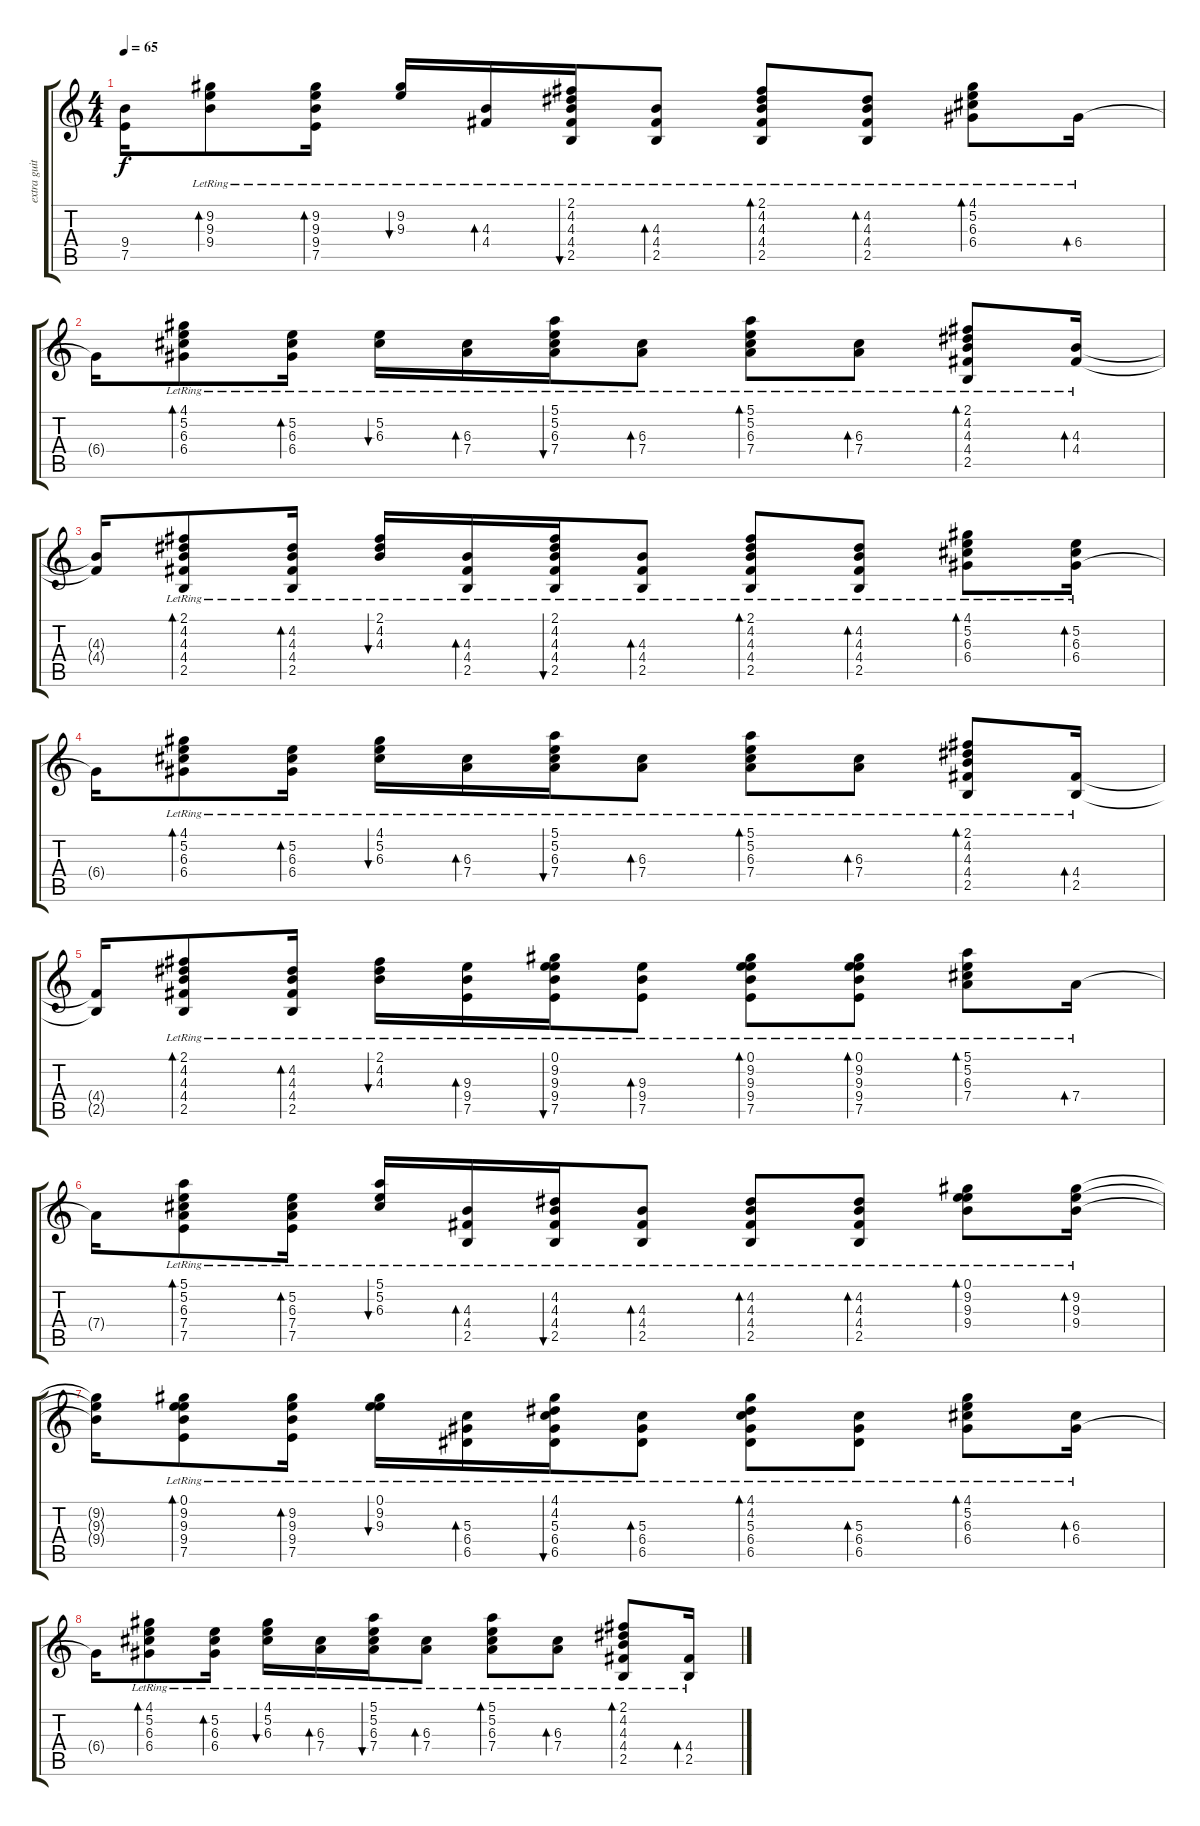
\track ("extra guitar" "extra guit") {instrument electricguitarclean}
\staff {score tabs}
\tuning (E4 B3 G3 D3 A2 E2) {hide}
\ts (4 4)
\tempo 65
\clef g2
\ks c
(9.4{t} 7.5{t}).16{dy f} (9.2{lr} 9.3{lr} 9.4{lr}).8{bd 30} (9.2{lr} 9.3{lr} 9.4{lr} 7.5{lr}).16{bd 30} (9.2{lr} 9.3{lr}).16{bu 30} (4.3{lr} 4.4{lr}).16{bd 30} (2.1{lr} 4.2{lr} 4.3{lr} 4.4{lr} 2.5{lr}).16{bu 30} (4.3{lr} 4.4{lr} 2.5{lr}).8{bd 30} (2.1{lr} 4.2{lr} 4.3{lr} 4.4{lr} 2.5{lr}).8{bd 30} (4.2{lr} 4.3{lr} 4.4{lr} 2.5{lr}).8{bd 30} (4.1{lr} 5.2{lr} 6.3{lr} 6.4{lr}).8{bd 30} 6.4{lr}.16{bd 30} |
6.4{t}.16 (4.1{lr} 5.2{lr} 6.3{lr} 6.4{lr}).8{bd 30} (5.2{lr} 6.3{lr} 6.4{lr}).16{bd 30} (5.2{lr} 6.3{lr}).16{bu 30} (6.3{lr} 7.4{lr}).16{bd 30} (5.1 5.2{lr} 6.3{lr} 7.4{lr}).16{bu 30} (6.3{lr} 7.4{lr}).8{bd 30} (5.1{lr} 5.2{lr} 6.3{lr} 7.4{lr}).8{bd 30} (6.3{lr} 7.4{lr}).8{bd 30} (2.1{lr} 4.2{lr} 4.3{lr} 4.4{lr} 2.5{lr}).8{bd 30} (4.3{lr} 4.4{lr}).16{bd 30} |
(4.3{t} 4.4{t}).16 (2.1{lr} 4.2{lr} 4.3{lr} 4.4{lr} 2.5).8{bd 30} (4.2{lr} 4.3{lr} 4.4{lr} 2.5).16{bd 30} (2.1{lr} 4.2{lr} 4.3{lr}).16{bu 30} (4.3{lr} 4.4{lr} 2.5).16{bd 30} (2.1{lr} 4.2{lr} 4.3{lr} 4.4{lr} 2.5).16{bu 30} (4.3{lr} 4.4{lr} 2.5).8{bd 30} (2.1{lr} 4.2{lr} 4.3{lr} 4.4{lr} 2.5).8{bd 30} (4.2 4.3{lr} 4.4{lr} 2.5).8{bd 30} (4.1 5.2 6.3{lr} 6.4{lr}).8{bd 30} (5.2{lr} 6.3{lr} 6.4{lr}).16{bd 60} |
6.4{t}.16 (4.1{lr} 5.2{lr} 6.3{lr} 6.4{lr}).8{bd 30} (5.2{lr} 6.3{lr} 6.4{lr}).16{bd 30} (4.1{lr} 5.2{lr} 6.3{lr}).16{bu 30} (6.3{lr} 7.4{lr}).16{bd 30} (5.1{lr} 5.2{lr} 6.3{lr} 7.4{lr}).16{bu 30} (6.3{lr} 7.4{lr}).8{bd 30} (5.1{lr} 5.2{lr} 6.3{lr} 7.4{lr}).8{bd 30} (6.3{lr} 7.4{lr}).8{bd 30} (2.1 4.2 4.3{lr} 4.4{lr} 2.5).8{bd 30} (4.4{lr} 2.5).16{bd 30} |
(4.4{t} 2.5{t}).16 (2.1{lr} 4.2{lr} 4.3{lr} 4.4{lr} 2.5{lr}).8{bd 30} (4.2{lr} 4.3{lr} 4.4{lr} 2.5{lr}).16{bd 30} (2.1{lr} 4.2{lr} 4.3{lr}).16{bu 30} (9.3{lr} 9.4{lr} 7.5{lr}).16{bd 30} (0.1{lr} 9.2{lr} 9.3{lr} 9.4{lr} 7.5{lr}).16{bu 30} (9.3{lr} 9.4{lr} 7.5{lr}).8{bd 30} (0.1{lr} 9.2{lr} 9.3{lr} 9.4{lr} 7.5{lr}).8{bd 30} (0.1{lr} 9.2{lr} 9.3{lr} 9.4{lr} 7.5{lr}).8{bd 30} (5.1{lr} 5.2{lr} 6.3{lr} 7.4{lr}).8{bd 30} 7.4{lr}.16{bd 30} |
7.4{t}.16 (5.1{lr} 5.2{lr} 6.3{lr} 7.4{lr} 7.5{lr}).8{bd 30} (5.2{lr} 6.3{lr} 7.4{lr} 7.5{lr}).16{bd 30} (5.1{lr} 5.2{lr} 6.3{lr}).16{bu 30} (4.3{lr} 4.4{lr} 2.5{lr}).16{bd 30} (4.2{lr} 4.3{lr} 4.4{lr} 2.5{lr}).16{bu 30} (4.3{lr} 4.4{lr} 2.5{lr}).8{bd 30} (4.2{lr} 4.3{lr} 4.4{lr} 2.5{lr}).8{bd 30} (4.2{lr} 4.3{lr} 4.4{lr} 2.5{lr}).8{bd 30} (0.1{lr} 9.2{lr} 9.3{lr} 9.4{lr}).8{bd 30} (9.2{lr} 9.3{lr} 9.4{lr}).16{bd 30} |
(9.2{t} 9.3{t} 9.4{t}).16 (0.1{lr} 9.2{lr} 9.3{lr} 9.4{lr} 7.5{lr}).8{bd 30} (9.2{lr} 9.3{lr} 9.4{lr} 7.5{lr}).16{bd 30} (0.1{lr} 9.2{lr} 9.3{lr}).16{bu 30} (5.3{lr} 6.4{lr} 6.5{lr}).16{bd 30} (4.1{lr} 4.2{lr} 5.3{lr} 6.4{lr} 6.5{lr}).16{bu 30} (5.3{lr} 6.4{lr} 6.5{lr}).8{bd 30} (4.1{lr} 4.2{lr} 5.3{lr} 6.4{lr} 6.5{lr}).8{bd 30} (5.3{lr} 6.4{lr} 6.5).8{bd 30} (4.1{lr} 5.2{lr} 6.3{lr} 6.4{lr}).8{bd 30} (6.3{lr} 6.4{lr}).16{bd 30} |
6.4{t}.16 (4.1{lr} 5.2{lr} 6.3{lr} 6.4{lr}).8{bd 30} (5.2{lr} 6.3{lr} 6.4{lr}).16{bd 30} (4.1{lr} 5.2{lr} 6.3{lr}).16{bu 30} (6.3{lr} 7.4{lr}).16{bd 30} (5.1{lr} 5.2{lr} 6.3{lr} 7.4{lr}).16{bu 30} (6.3{lr} 7.4{lr}).8{bd 30} (5.1{lr} 5.2{lr} 6.3{lr} 7.4{lr}).8{bd 30} (6.3{lr} 7.4{lr}).8{bd 30} (2.1 4.2 4.3{lr} 4.4{lr} 2.5).8{bd 30} (4.4{lr} 2.5).16{bd 30}
